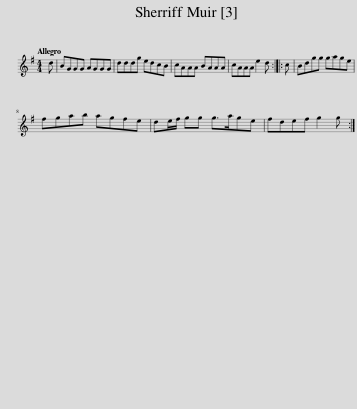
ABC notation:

X:1
L:1/8
Q:1/4=120
M:4/4
I:linebreak $
K:G
V:1 treble
V:1
 d | BGGG AGGG | dddg edcB | cAAA BAAA | cAAA e2 d :: %5
 c | Bdgg gage |$ fgab agfe | de/f/ gg g>age | fdef g2 g :| %10
